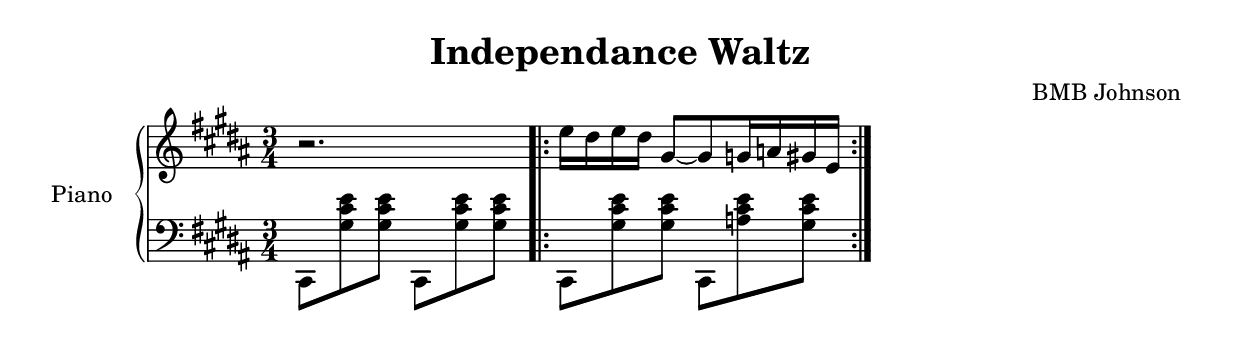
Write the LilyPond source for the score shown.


 \header {
  title = "Independance Waltz"
  composer = "BMB Johnson"
}

upper = \relative c'' {
  \clef treble
  \key b \major
  \time 3/4

  r2. | 
  \repeat volta 2 {e16 dis e dis gis,8~ [gis g16 a gis e]}
}

lower = \relative c {
  \clef bass
  \key b \major
  \time 3/4

  cis,8 [<gis'' cis e> <gis cis e>] cis,,8 [<gis'' cis e> <gis cis e>] |  
  \repeat volta 2 {cis,, [<gis'' cis e> <gis cis e>] cis,, [<a'' cis e> <gis cis e>]}
}

\score {
  \new PianoStaff <<
    \set PianoStaff.instrumentName = #"Piano  "
    \new Staff = "upper" \upper
    \new Staff = "lower" \lower
  >>
  \layout { }
  \midi { }
}